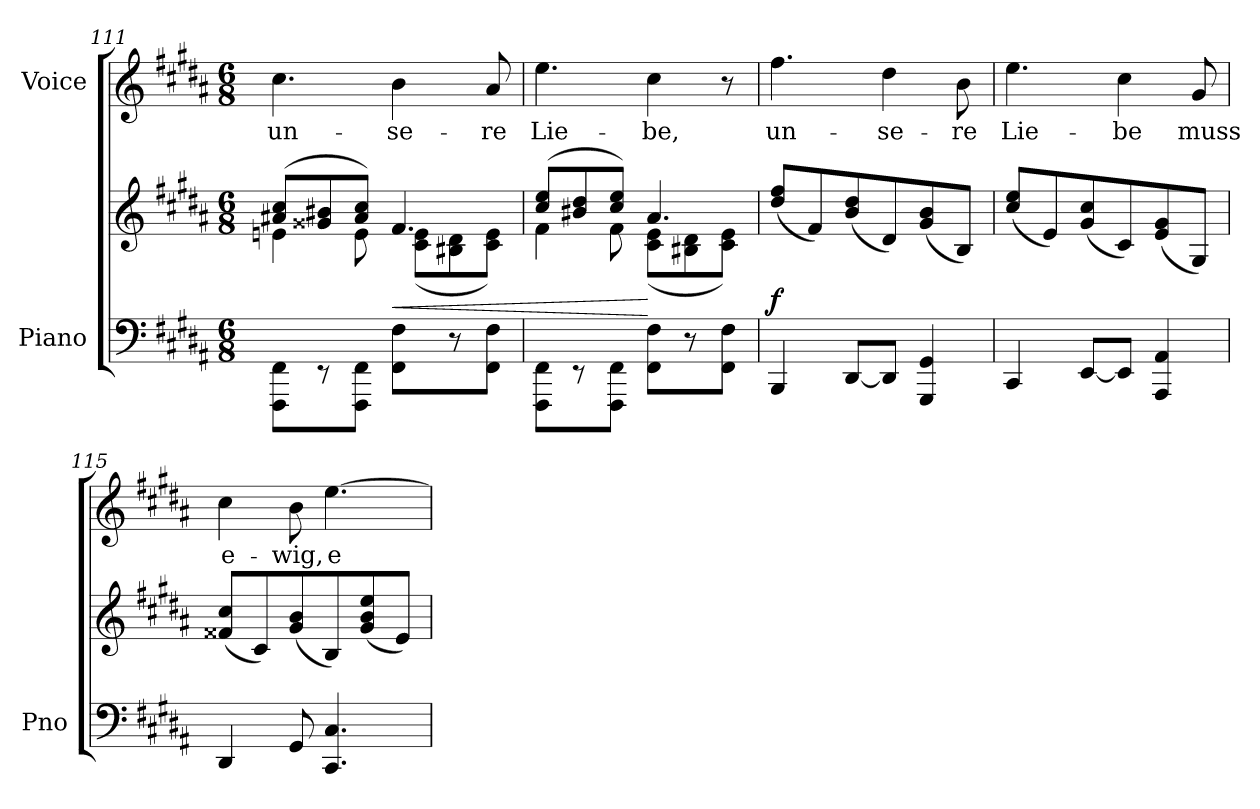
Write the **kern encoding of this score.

**kern	**kern	**dynam	**kern	**text
*part2	*part2	*part2	*part1	*part1
*staff3	*staff2	*staff2/3	*staff1	*staff1
*I"Piano	*	*	*I"Voice	*
*I'Pno	*	*	*	*
*clefF4	*clefG2	*	*clefG2	*
*k[f#c#g#d#a#]	*k[f#c#g#d#a#]	*	*k[f#c#g#d#a#]	*
*M6/8	*M6/8	*	*M6/8	*
=111	=111	=111	=111	=111
*	*^	*	*	*
!	!	!	!	!	!LO:LY:b
8FFF#\ 8FF#\L	(8a#X/ 8cc#/L	4en\	.	4.cc#\	un-
8r	8g##X/ 8b#X/	.	.	.	.
8FFF#\ 8FF#\J	8a#/ 8cc#/J)	8e\	.	.	.
!	!	!	!LO:HP:b	!	!LO:LY:b
8FF#\ 8F#\L	4.f#/	(8c#\ 8e\L	<	4b\	-se-
8r	.	8B#X\ 8d#\	.	.	.
!	!	!	!	!	!LO:LY:b
8FF#\ 8F#\J	.	8c#\ 8e\J)	.	8a#/	-re
=112	=112	=112	=112	=112	=112
!	!	!	!	!	!LO:LY:b
8FFF#\ 8FF#\L	(8cc#/ 8ee/L	4f#\	.	4.ee\	Lie-
8r	8b#X/ 8dd#/	.	.	.	.
8FFF#\ 8FF#\J	8cc#/ 8ee/J)	8f#\	.	.	.
!	!	!	!	!	!LO:LY:b
8FF#\ 8F#\L	4.a#/	(8c#\ 8e\L	[	4cc#\	-be,
8r	.	8B#X\ 8d#\	.	.	.
8FF#\ 8F#\J	.	8c#\ 8e\J)	.	8r	.
=113	=113	=113	=113	=113	=113
!	!	!	!LO:DY:a=2	!	!LO:LY:b
*	*v	*v	*	*	*
4BBB/	(8dd#/ 8ff#/L	f	4.ff#\	un-
.	8f#/)	.	.	.
[8DD#/L	(8b/ 8dd#/	.	.	.
!	!	!	!	!LO:LY:b
8DD#/J]	8d#/)	.	4dd#\	-se-
4GGG#/ 4GG#/	(8g#/ 8b/	.	.	.
!	!	!	!	!LO:LY:b
.	8B/J)	.	8b\	-re
=114	=114	=114	=114	=114
!	!	!	!	!LO:LY:b
4CC#/	(8cc#/ 8ee/L	.	4.ee\	Lie-
.	8e/)	.	.	.
[8EE/L	(8g#/ 8cc#/	.	.	.
!	!	!	!	!LO:LY:b
8EE/J]	8c#/)	.	4cc#\	-be
4AAA#/ 4AA#/	(8e/ 8g#/	.	.	.
!	!	!	!	!LO:LY:b
.	8G#/J)	.	8g#/	muss
!!LO:PB:g=z
=115	=115	=115	=115	=115
!	!	!	!	!LO:LY:b
4DD#/	(8f##X/ 8cc#/L	.	4cc#\	e-
.	8c#/)	.	.	.
!	!	!	!	!LO:LY:b
8GG#/	(8g#/ 8b/	.	8b\	-wig,
!	!	!	!	!LO:LY:b
4.CC#/ 4.C#/	8B/)	.	[4.ee\	e-
.	(8g#/ 8b/ 8ee/	.	.	.
.	8e/J)	.	.	.
=	=	=	=	=
*-	*-	*-	*-	*-
